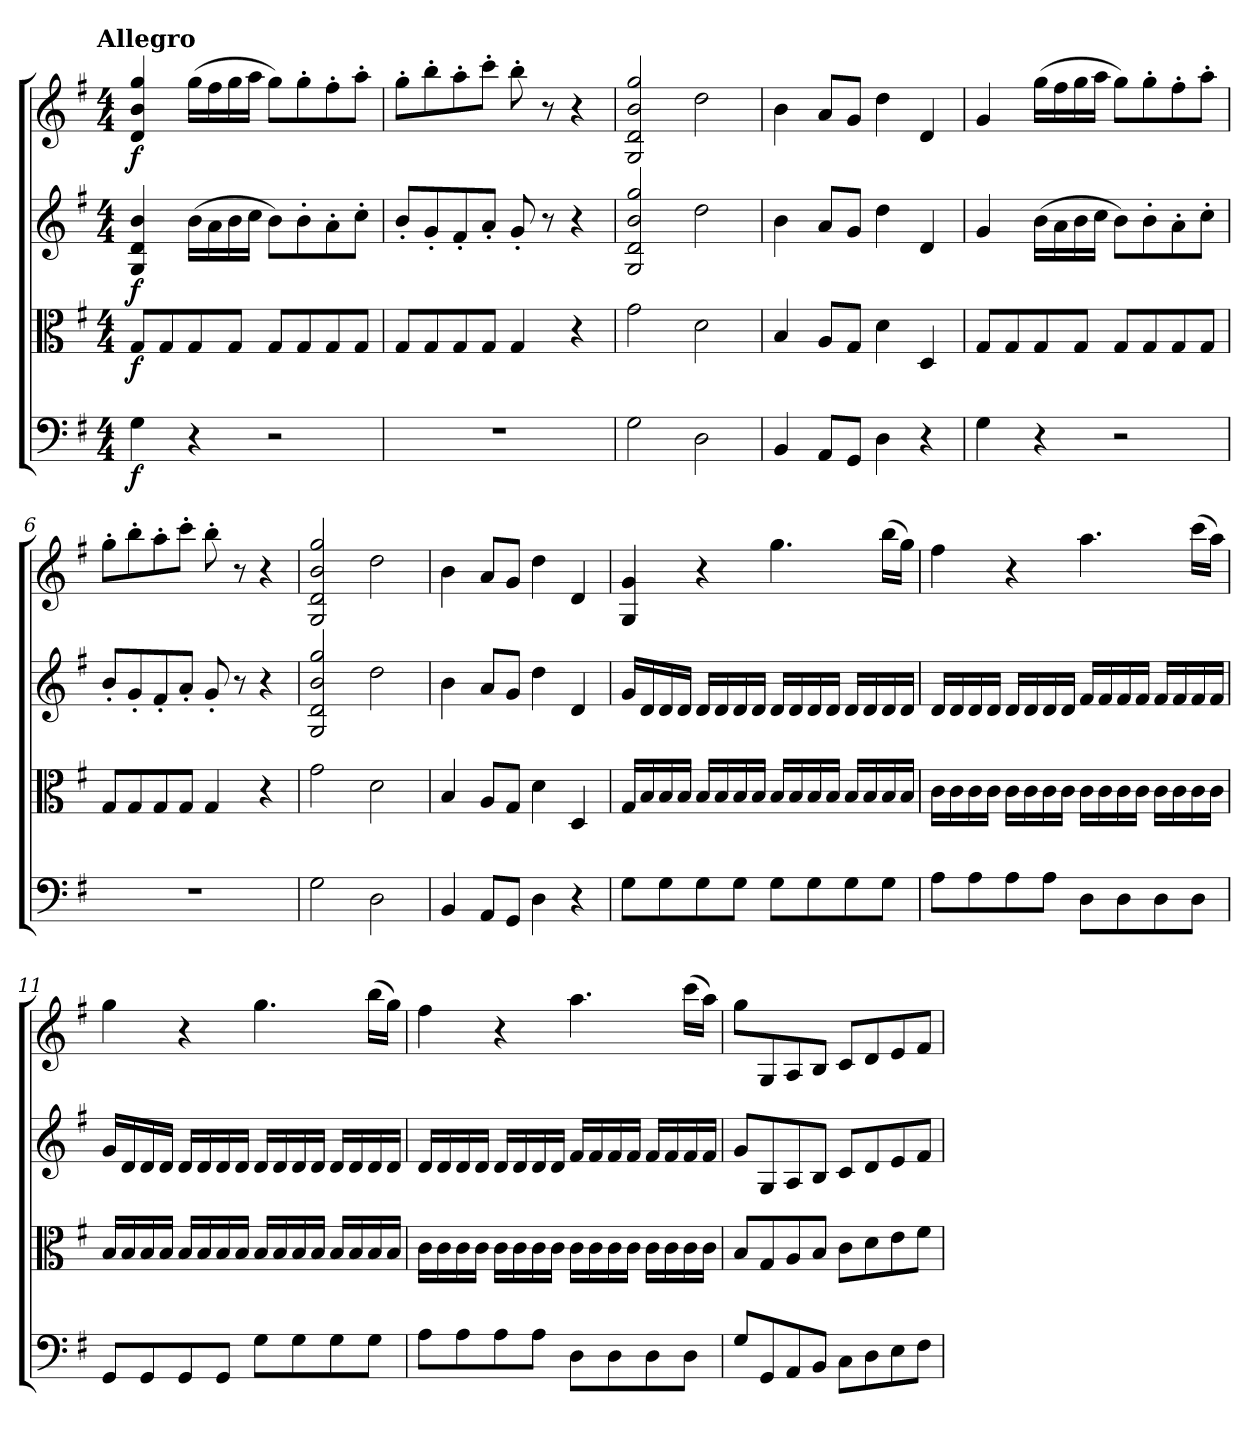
**kern	**dynam	**kern	**dynam	**kern	**dynam	**kern	**dynam
*part4	*part4	*part3	*part3	*part2	*part2	*part1	*part1
*staff4	*staff4	*staff3	*staff3	*staff2	*staff2	*staff1	*staff1
*clefF4	*	*clefC3	*	*clefG2	*	*clefG2	*
*k[f#]	*	*k[f#]	*	*k[f#]	*	*k[f#]	*
*G:	*	*G:	*	*G:	*	*G:	*
!!LO:TX:omd:t=Allegro
*M4/4	*	*M4/4	*	*M4/4	*	*M4/4	*
*MM132	*	*MM132	*	*MM132	*	*MM132	*
=	=	=	=	=	=	=	=
4G\	f	8G/L	f	4G/ 4d/ 4b/	f	4d/ 4b/ 4gg/	f
.	.	8G/	.	.	.	.	.
4r	.	8G/	.	(16b\LL	.	(16gg\LL	.
.	.	.	.	16a\	.	16ff#\	.
.	.	8G/J	.	16b\	.	16gg\	.
.	.	.	.	16cc\JJ	.	16aa\JJ	.
2r	.	8G/L	.	8b\L)	.	8gg\L)	.
.	.	8G/	.	8b'\	.	8gg'\	.
.	.	8G/	.	8a'\	.	8ff#'\	.
.	.	8G/J	.	8cc'\J	.	8aa'\J	.
=2	=2	=2	=2	=2	=2	=2	=2
1r	.	8G/L	.	8b'/L	.	8gg'\L	.
.	.	8G/	.	8g'/	.	8bb'\	.
.	.	8G/	.	8f#'/	.	8aa'\	.
.	.	8G/J	.	8a'/J	.	8ccc'\J	.
.	.	4G/	.	8g'/	.	8bb'\	.
.	.	.	.	8r	.	8r	.
.	.	4r	.	4r	.	4r	.
=3	=3	=3	=3	=3	=3	=3	=3
2G\	.	2g\	.	2G/ 2d/ 2b/ 2gg/	.	2G/ 2d/ 2b/ 2gg/	.
2D\	.	2d\	.	2dd\	.	2dd\	.
=4	=4	=4	=4	=4	=4	=4	=4
4BB/	.	4B/	.	4b\	.	4b\	.
8AA/L	.	8A/L	.	8a/L	.	8a/L	.
8GG/J	.	8G/J	.	8g/J	.	8g/J	.
4D\	.	4d\	.	4dd\	.	4dd\	.
4r	.	4D/	.	4d/	.	4d/	.
=5	=5	=5	=5	=5	=5	=5	=5
4G\	.	8G/L	.	4g/	.	4g/	.
.	.	8G/	.	.	.	.	.
4r	.	8G/	.	(16b\LL	.	(16gg\LL	.
.	.	.	.	16a\	.	16ff#\	.
.	.	8G/J	.	16b\	.	16gg\	.
.	.	.	.	16cc\JJ	.	16aa\JJ	.
2r	.	8G/L	.	8b\L)	.	8gg\L)	.
.	.	8G/	.	8b'\	.	8gg'\	.
.	.	8G/	.	8a'\	.	8ff#'\	.
.	.	8G/J	.	8cc'\J	.	8aa'\J	.
=6	=6	=6	=6	=6	=6	=6	=6
1r	.	8G/L	.	8b'/L	.	8gg'\L	.
.	.	8G/	.	8g'/	.	8bb'\	.
.	.	8G/	.	8f#'/	.	8aa'\	.
.	.	8G/J	.	8a'/J	.	8ccc'\J	.
.	.	4G/	.	8g'/	.	8bb'\	.
.	.	.	.	8r	.	8r	.
.	.	4r	.	4r	.	4r	.
=7	=7	=7	=7	=7	=7	=7	=7
2G\	.	2g\	.	2G/ 2d/ 2b/ 2gg/	.	2G/ 2d/ 2b/ 2gg/	.
2D\	.	2d\	.	2dd\	.	2dd\	.
=8	=8	=8	=8	=8	=8	=8	=8
4BB/	.	4B/	.	4b\	.	4b\	.
8AA/L	.	8A/L	.	8a/L	.	8a/L	.
8GG/J	.	8G/J	.	8g/J	.	8g/J	.
4D\	.	4d\	.	4dd\	.	4dd\	.
4r	.	4D/	.	4d/	.	4d/	.
=9	=9	=9	=9	=9	=9	=9	=9
8G\L	.	16G/LL	.	16g/LL	.	4G/ 4g/	.
.	.	16B/	.	16d/	.	.	.
8G\	.	16B/	.	16d/	.	.	.
.	.	16B/JJ	.	16d/JJ	.	.	.
8G\	.	16B/LL	.	16d/LL	.	4r	.
.	.	16B/	.	16d/	.	.	.
8G\J	.	16B/	.	16d/	.	.	.
.	.	16B/JJ	.	16d/JJ	.	.	.
8G\L	.	16B/LL	.	16d/LL	.	4.gg\	.
.	.	16B/	.	16d/	.	.	.
8G\	.	16B/	.	16d/	.	.	.
.	.	16B/JJ	.	16d/JJ	.	.	.
8G\	.	16B/LL	.	16d/LL	.	.	.
.	.	16B/	.	16d/	.	.	.
8G\J	.	16B/	.	16d/	.	(16bb\LL	.
.	.	16B/JJ	.	16d/JJ	.	16gg\JJ)	.
=10	=10	=10	=10	=10	=10	=10	=10
8A\L	.	16c\LL	.	16d/LL	.	4ff#\	.
.	.	16c\	.	16d/	.	.	.
8A\	.	16c\	.	16d/	.	.	.
.	.	16c\JJ	.	16d/JJ	.	.	.
8A\	.	16c\LL	.	16d/LL	.	4r	.
.	.	16c\	.	16d/	.	.	.
8A\J	.	16c\	.	16d/	.	.	.
.	.	16c\JJ	.	16d/JJ	.	.	.
8D\L	.	16c\LL	.	16f#/LL	.	4.aa\	.
.	.	16c\	.	16f#/	.	.	.
8D\	.	16c\	.	16f#/	.	.	.
.	.	16c\JJ	.	16f#/JJ	.	.	.
8D\	.	16c\LL	.	16f#/LL	.	.	.
.	.	16c\	.	16f#/	.	.	.
8D\J	.	16c\	.	16f#/	.	(16ccc\LL	.
.	.	16c\JJ	.	16f#/JJ	.	16aa\JJ)	.
=11	=11	=11	=11	=11	=11	=11	=11
8GG/L	.	16B/LL	.	16g/LL	.	4gg\	.
.	.	16B/	.	16d/	.	.	.
8GG/	.	16B/	.	16d/	.	.	.
.	.	16B/JJ	.	16d/JJ	.	.	.
8GG/	.	16B/LL	.	16d/LL	.	4r	.
.	.	16B/	.	16d/	.	.	.
8GG/J	.	16B/	.	16d/	.	.	.
.	.	16B/JJ	.	16d/JJ	.	.	.
8G\L	.	16B/LL	.	16d/LL	.	4.gg\	.
.	.	16B/	.	16d/	.	.	.
8G\	.	16B/	.	16d/	.	.	.
.	.	16B/JJ	.	16d/JJ	.	.	.
8G\	.	16B/LL	.	16d/LL	.	.	.
.	.	16B/	.	16d/	.	.	.
8G\J	.	16B/	.	16d/	.	(16bb\LL	.
.	.	16B/JJ	.	16d/JJ	.	16gg\JJ)	.
=12	=12	=12	=12	=12	=12	=12	=12
8A\L	.	16c\LL	.	16d/LL	.	4ff#\	.
.	.	16c\	.	16d/	.	.	.
8A\	.	16c\	.	16d/	.	.	.
.	.	16c\JJ	.	16d/JJ	.	.	.
8A\	.	16c\LL	.	16d/LL	.	4r	.
.	.	16c\	.	16d/	.	.	.
8A\J	.	16c\	.	16d/	.	.	.
.	.	16c\JJ	.	16d/JJ	.	.	.
8D\L	.	16c\LL	.	16f#/LL	.	4.aa\	.
.	.	16c\	.	16f#/	.	.	.
8D\	.	16c\	.	16f#/	.	.	.
.	.	16c\JJ	.	16f#/JJ	.	.	.
8D\	.	16c\LL	.	16f#/LL	.	.	.
.	.	16c\	.	16f#/	.	.	.
8D\J	.	16c\	.	16f#/	.	(16ccc\LL	.
.	.	16c\JJ	.	16f#/JJ	.	16aa\JJ)	.
=13	=13	=13	=13	=13	=13	=13	=13
8G/L	.	8B/L	.	8g/L	.	8gg\L	.
8GG/	.	8G/	.	8G/	.	8G/	.
8AA/	.	8A/	.	8A/	.	8A/	.
8BB/J	.	8B/J	.	8B/J	.	8B/J	.
8C\L	.	8c\L	.	8c/L	.	8c/L	.
8D\	.	8d\	.	8d/	.	8d/	.
8E\	.	8e\	.	8e/	.	8e/	.
8F#\J	.	8f#\J	.	8f#/J	.	8f#/J	.
=	=	=	=	=	=	=	=
*-	*-	*-	*-	*-	*-	*-	*-
